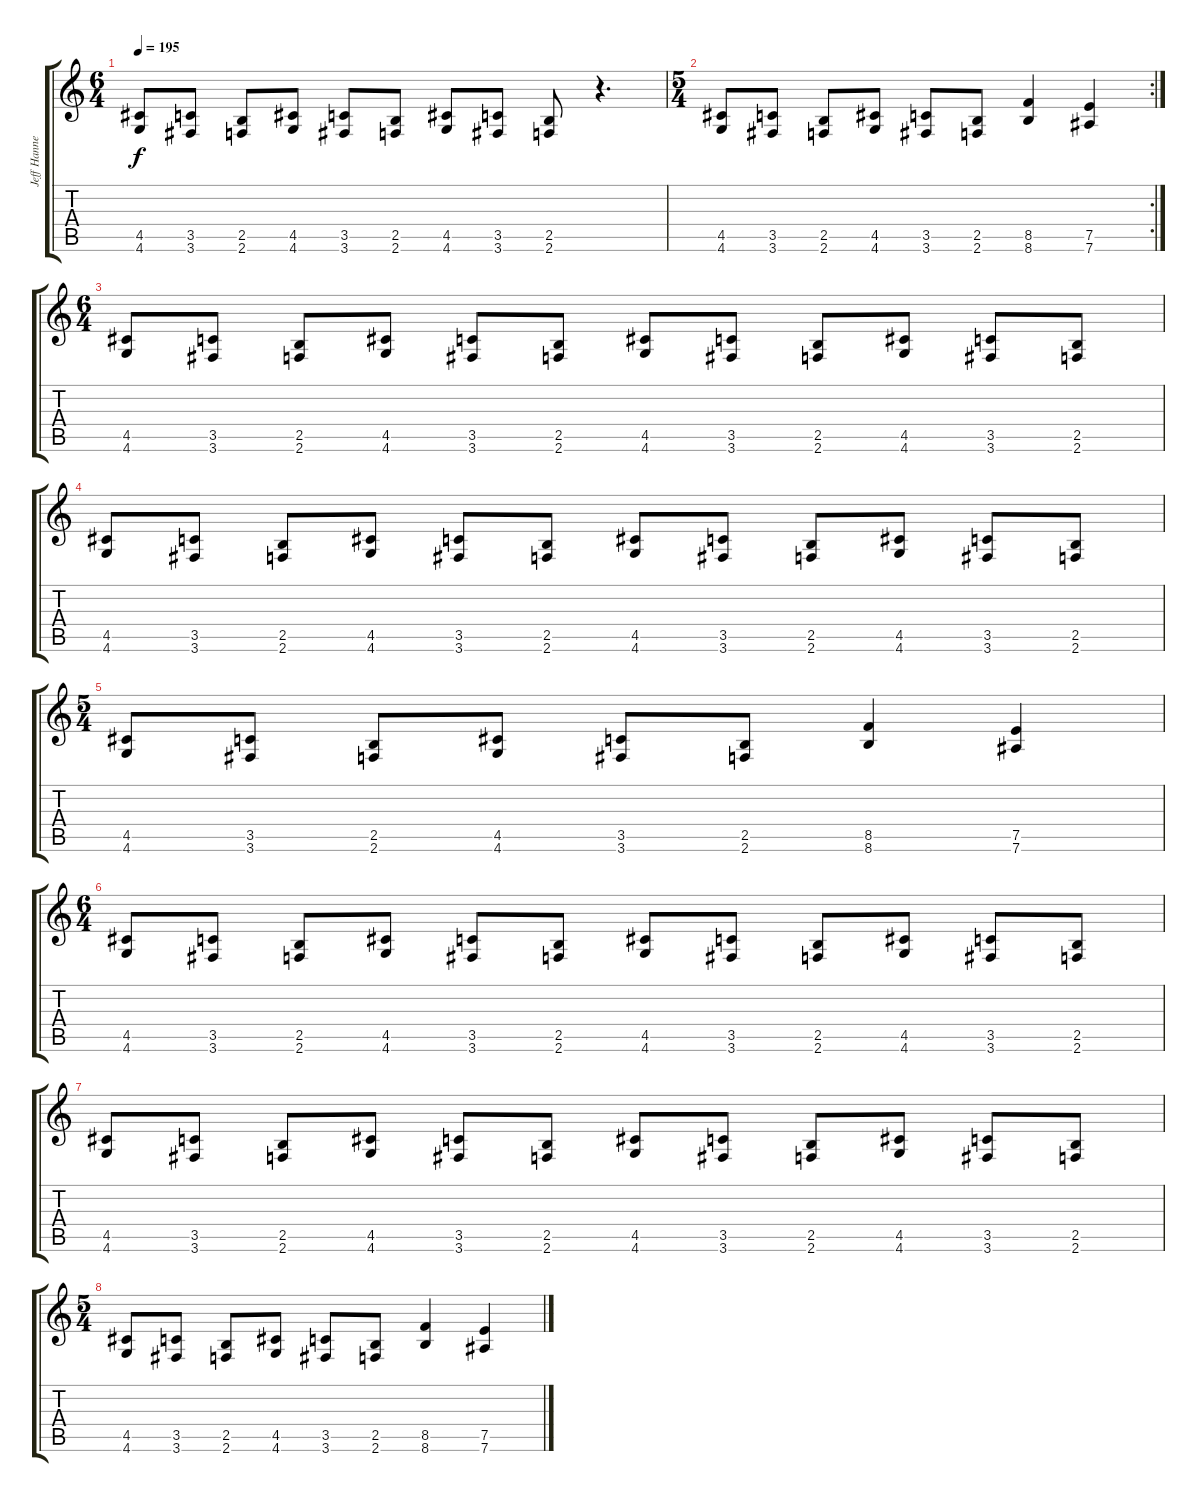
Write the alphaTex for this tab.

\track ("Jeff Hanneman" "Jeff Hanne") {instrument overdrivenguitar}
\staff {score tabs}
\tuning (E4 B3 G3 D3 A2 Eb2) {hide}
\ts (6 4)
\tempo 195
\clef g2
\ks c
(4.5 4.6).8{dy f} (3.5 3.6).8 (2.5 2.6).8 (4.5 4.6).8 (3.5 3.6).8 (2.5 2.6).8 (4.5 4.6).8 (3.5 3.6).8 (2.5 2.6).8 r.4{d} |
\rc 2
\ts (5 4)
(4.5 4.6).8 (3.5 3.6).8 (2.5 2.6).8 (4.5 4.6).8 (3.5 3.6).8 (2.5 2.6).8 (8.5 8.6).4 (7.5 7.6).4 |
\ts (6 4)
(4.5 4.6).8 (3.5 3.6).8 (2.5 2.6).8 (4.5 4.6).8 (3.5 3.6).8 (2.5 2.6).8 (4.5 4.6).8 (3.5 3.6).8 (2.5 2.6).8 (4.5 4.6).8 (3.5 3.6).8 (2.5 2.6).8 |
(4.5 4.6).8 (3.5 3.6).8 (2.5 2.6).8 (4.5 4.6).8 (3.5 3.6).8 (2.5 2.6).8 (4.5 4.6).8 (3.5 3.6).8 (2.5 2.6).8 (4.5 4.6).8 (3.5 3.6).8 (2.5 2.6).8 |
\ts (5 4)
(4.5 4.6).8 (3.5 3.6).8 (2.5 2.6).8 (4.5 4.6).8 (3.5 3.6).8 (2.5 2.6).8 (8.5 8.6).4 (7.5 7.6).4 |
\ts (6 4)
(4.5 4.6).8 (3.5 3.6).8 (2.5 2.6).8 (4.5 4.6).8 (3.5 3.6).8 (2.5 2.6).8 (4.5 4.6).8 (3.5 3.6).8 (2.5 2.6).8 (4.5 4.6).8 (3.5 3.6).8 (2.5 2.6).8 |
(4.5 4.6).8 (3.5 3.6).8 (2.5 2.6).8 (4.5 4.6).8 (3.5 3.6).8 (2.5 2.6).8 (4.5 4.6).8 (3.5 3.6).8 (2.5 2.6).8 (4.5 4.6).8 (3.5 3.6).8 (2.5 2.6).8 |
\ts (5 4)
(4.5 4.6).8 (3.5 3.6).8 (2.5 2.6).8 (4.5 4.6).8 (3.5 3.6).8 (2.5 2.6).8 (8.5 8.6).4 (7.5 7.6).4
